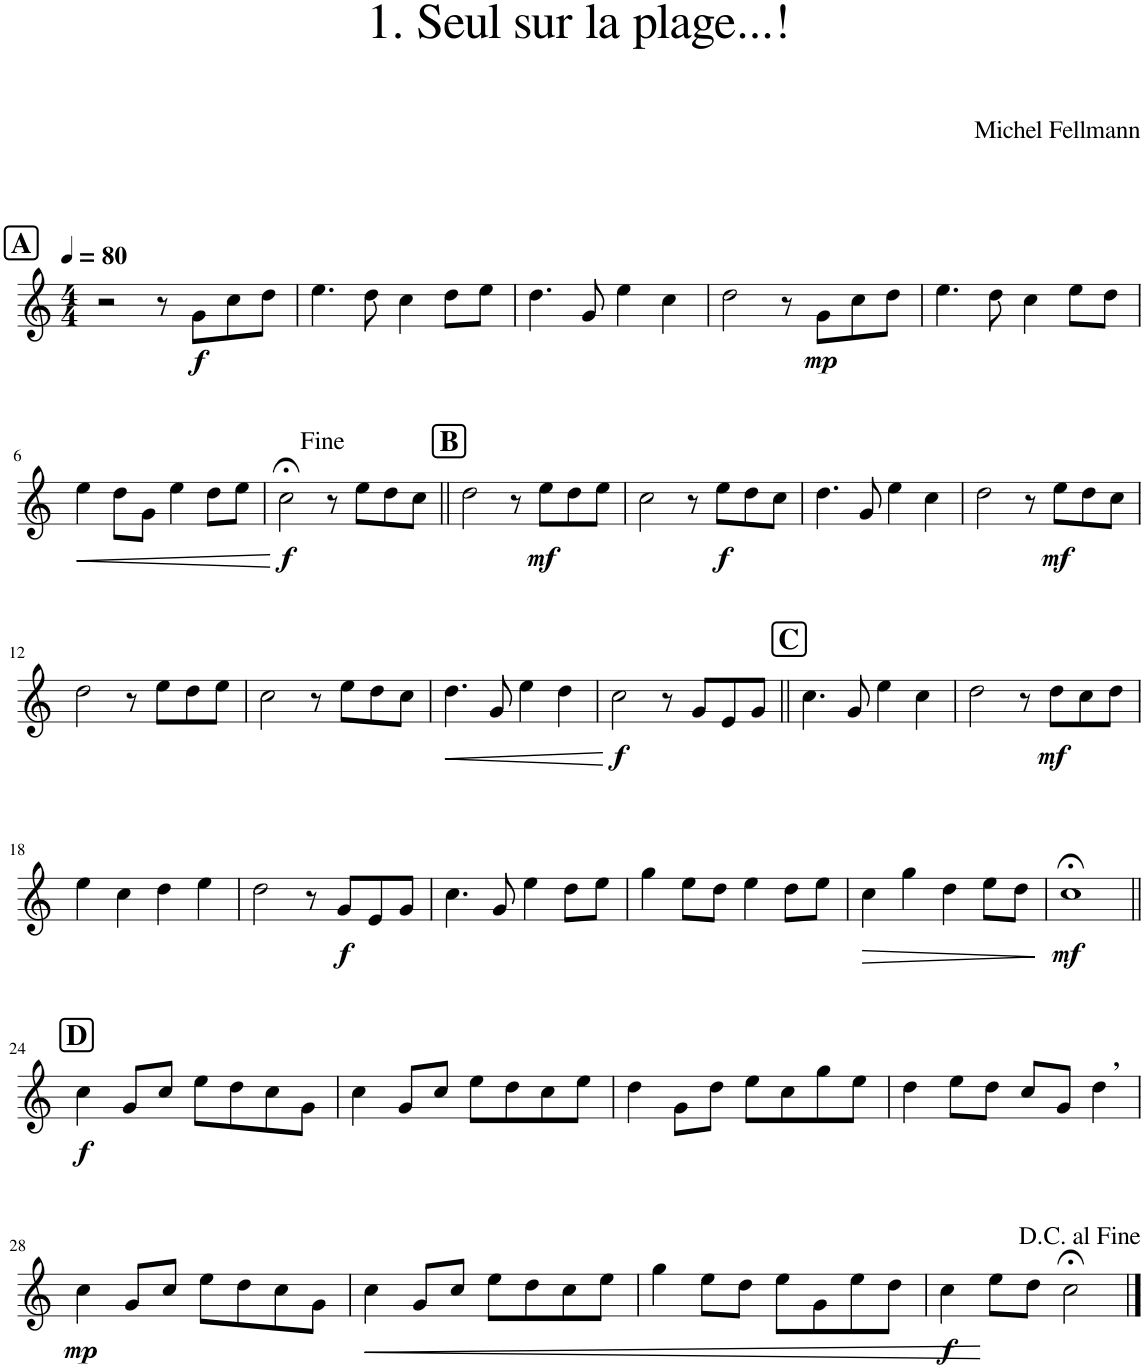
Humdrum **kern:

**kern	**dynam
*part1	*part1
*staff1	*staff1
*I"Cor en Fa	*
*I'Cor Fa	*
*clefG2	*
*Trd4c7	*
*k[]	*
*M4/4	*
*MM80	*
!!LO:REH:place=s1:a:B:cj:fs=14:t=A
=1	=1
2r	.
8r	.
!	!LO:DY:b
8g\L	f
8cc\	.
8dd\J	.
=2	=2
4.ee\	.
8dd\	.
4cc\	.
8dd\L	.
8ee\J	.
=3	=3
4.dd\	.
8g/	.
4ee\	.
4cc\	.
=4	=4
2dd\	.
8r	.
!	!LO:DY:b
8g\L	mp
8cc\	.
8dd\J	.
=5	=5
4.ee\	.
8dd\	.
4cc\	.
8ee\L	.
8dd\J	.
!!LO:LB:g=z
=6	=6
!	!LO:HP:b
4ee\	<
8dd\L	.
8g\J	.
4ee\	.
8dd\L	.
8ee\J	.
.	[
=7	=7
!	!LO:DY:b
2cc;<\	f
8r	.
8ee\L	.
8dd\	.
8cc\J	.
!!LO:REH:place=s1:a:B:cj:fs=14:t=B
=8||	=8||
2dd\	.
8r	.
!	!LO:DY:b
8ee\L	mf
8dd\	.
8ee\J	.
=9	=9
2cc\	.
8r	.
!	!LO:DY:b
8ee\L	f
8dd\	.
8cc\J	.
=10	=10
4.dd\	.
8g/	.
4ee\	.
4cc\	.
=11	=11
2dd\	.
8r	.
!	!LO:DY:b
8ee\L	mf
8dd\	.
8cc\J	.
!!LO:LB:g=z
=12	=12
2dd\	.
8r	.
8ee\L	.
8dd\	.
8ee\J	.
=13	=13
2cc\	.
8r	.
8ee\L	.
8dd\	.
8cc\J	.
=14	=14
!	!LO:HP:b
4.dd\	<
8g/	.
4ee\	.
4dd\	.
.	[
=15	=15
!	!LO:DY:b
2cc\	f
8r	.
8g/L	.
8e/	.
8g/J	.
!!LO:REH:place=s1:a:B:cj:fs=14:t=C
=16||	=16||
4.cc\	.
8g/	.
4ee\	.
4cc\	.
=17	=17
2dd\	.
8r	.
!	!LO:DY:b
8dd\L	mf
8cc\	.
8dd\J	.
!!LO:LB:g=z
=18	=18
4ee\	.
4cc\	.
4dd\	.
4ee\	.
=19	=19
2dd\	.
8r	.
!	!LO:DY:b
8g/L	f
8e/	.
8g/J	.
=20	=20
4.cc\	.
8g/	.
4ee\	.
8dd\L	.
8ee\J	.
=21	=21
4gg\	.
8ee\L	.
8dd\J	.
4ee\	.
8dd\L	.
8ee\J	.
=22	=22
!	!LO:HP:b
4cc\	>
4gg\	.
4dd\	.
8ee\L	.
8dd\J	.
.	]
=23	=23
!	!LO:DY:b
1cc;<	mf
!!LO:LB:g=z
!!LO:REH:place=s1:a:B:cj:fs=14:t=D
=24||	=24||
!	!LO:DY:b
4cc\	f
8g/L	.
8cc/J	.
8ee\L	.
8dd\	.
8cc\	.
8g\J	.
=25	=25
4cc\	.
8g/L	.
8cc/J	.
8ee\L	.
8dd\	.
8cc\	.
8ee\J	.
=26	=26
4dd\	.
8g\L	.
8dd\J	.
8ee\L	.
8cc\	.
8gg\	.
8ee\J	.
=27	=27
4dd\	.
8ee\L	.
8dd\J	.
8cc/L	.
8g/J	.
!LO:TX:a:B:t=,	!
4dd\	.
!!LO:LB:g=z
=28	=28
!	!LO:DY:b
4cc\	mp
8g/L	.
8cc/J	.
8ee\L	.
8dd\	.
8cc\	.
8g\J	.
=29	=29
!	!LO:HP:b
4cc\	<
8g/L	.
8cc/J	.
8ee\L	.
8dd\	.
8cc\	.
8ee\J	.
.	[
=30	=30
4gg\	.
8ee\L	.
8dd\J	.
8ee\L	.
8g\	.
8ee\	.
8dd\J	.
=31	=31
!	!LO:DY:b
4cc\	f
8ee\L	.
8dd\J	.
2cc;<\	.
==	==
*-	*-
